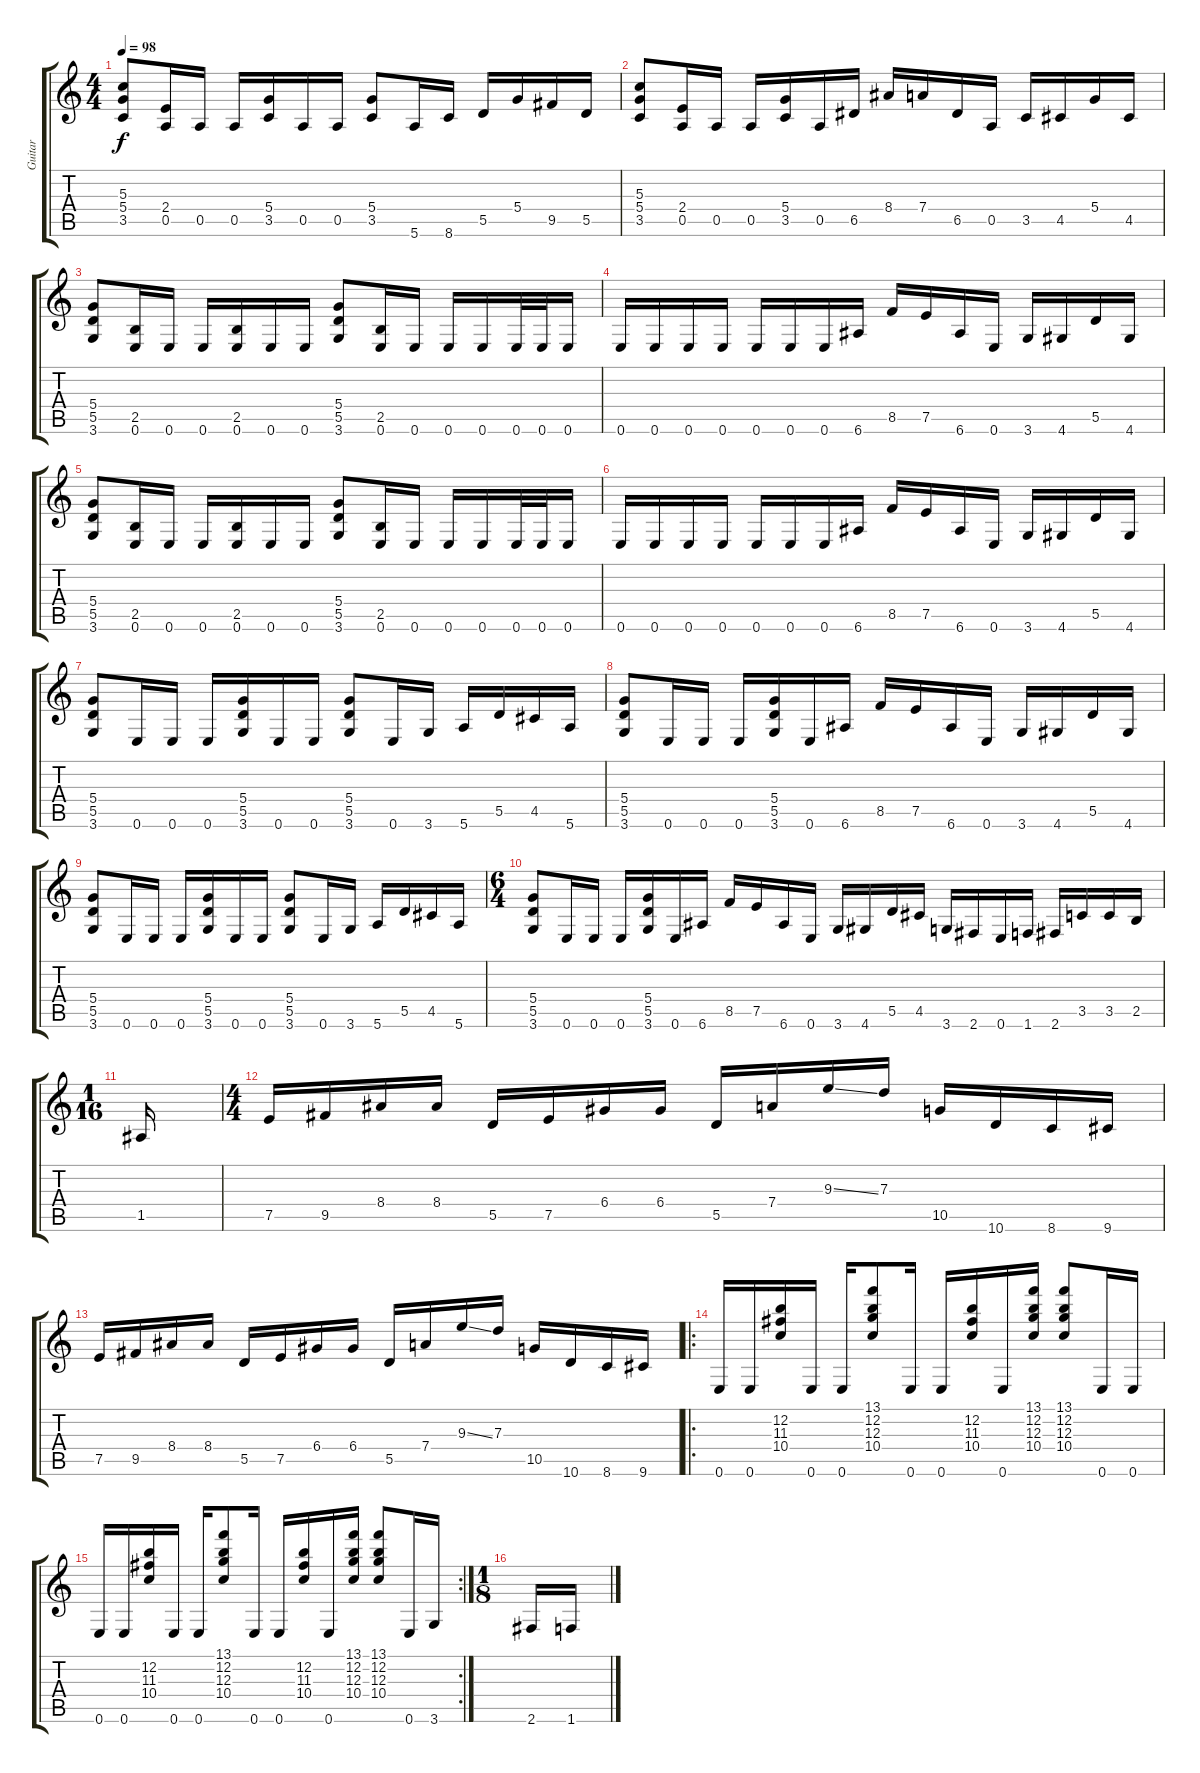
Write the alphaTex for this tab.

\track ("Guitar" "Guitar") {instrument distortionguitar}
\staff {score tabs}
\tuning (E4 B3 G3 D3 A2 E2) {hide}
\ts (4 4)
\tempo 98
\clef g2
\ks c
(5.3 5.4 3.5).8{dy f} (2.4 0.5).16 0.5.16 0.5.16 (5.4 3.5).16 0.5.16 0.5.16 (5.4 3.5).8 5.6.16 8.6.16 5.5.16 5.4.16 9.5.16 5.5.16 |
(5.3 5.4 3.5).8 (2.4 0.5).16 0.5.16 0.5.16 (5.4 3.5).16 0.5.16 6.5.16 8.4.16 7.4.16 6.5.16 0.5.16 3.5.16 4.5.16 5.4.16 4.5.16 |
(5.4 5.5 3.6).8 (2.5 0.6).16 0.6.16 0.6.16 (2.5 0.6).16 0.6.16 0.6.16 (5.4 5.5 3.6).8 (2.5 0.6).16 0.6.16 0.6.16 0.6.16 0.6.32 0.6.32 0.6.16 |
0.6.16 0.6.16 0.6.16 0.6.16 0.6.16 0.6.16 0.6.16 6.6.16 8.5.16 7.5.16 6.6.16 0.6.16 3.6.16 4.6.16 5.5.16 4.6.16 |
(5.4 5.5 3.6).8 (2.5 0.6).16 0.6.16 0.6.16 (2.5 0.6).16 0.6.16 0.6.16 (5.4 5.5 3.6).8 (2.5 0.6).16 0.6.16 0.6.16 0.6.16 0.6.32 0.6.32 0.6.16 |
0.6.16 0.6.16 0.6.16 0.6.16 0.6.16 0.6.16 0.6.16 6.6.16 8.5.16 7.5.16 6.6.16 0.6.16 3.6.16 4.6.16 5.5.16 4.6.16 |
(5.4 5.5 3.6).8 0.6.16 0.6.16 0.6.16 (5.4 5.5 3.6).16 0.6.16 0.6.16 (5.4 5.5 3.6).8 0.6.16 3.6.16 5.6.16 5.5.16 4.5.16 5.6.16 |
(5.4 5.5 3.6).8 0.6.16 0.6.16 0.6.16 (5.4 5.5 3.6).16 0.6.16 6.6.16 8.5.16 7.5.16 6.6.16 0.6.16 3.6.16 4.6.16 5.5.16 4.6.16 |
(5.4 5.5 3.6).8 0.6.16 0.6.16 0.6.16 (5.4 5.5 3.6).16 0.6.16 0.6.16 (5.4 5.5 3.6).8 0.6.16 3.6.16 5.6.16 5.5.16 4.5.16 5.6.16 |
\ts (6 4)
(5.4 5.5 3.6).8 0.6.16 0.6.16 0.6.16 (5.4 5.5 3.6).16 0.6.16 6.6.16 8.5.16 7.5.16 6.6.16 0.6.16 3.6.16 4.6.16 5.5.16 4.5.16 3.6.16 2.6.16 0.6.16 1.6.16 2.6.16 3.5.16 3.5.16 2.5.16 |
\ts (1 16)
1.5.16 |
\ts (4 4)
7.5.16 9.5.16 8.4.16 8.4.16 5.5.16 7.5.16 6.4.16 6.4.16 5.5.16 7.4.16 9.3{ss}.16 7.3.16 10.5.16 10.6.16 8.6.16 9.6.16 |
7.5.16 9.5.16 8.4.16 8.4.16 5.5.16 7.5.16 6.4.16 6.4.16 5.5.16 7.4.16 9.3{ss}.16 7.3.16 10.5.16 10.6.16 8.6.16 9.6.16 |
\ro
0.6.16 0.6.16 (12.2 11.3 10.4).16 0.6.16 0.6.16 (13.1 12.2 12.3 10.4).8 0.6.16 0.6.16 (12.2 11.3 10.4).16 0.6.16 (13.1 12.2 12.3 10.4).16 (13.1 12.2 12.3 10.4).8 0.6.16 0.6.16 |
\rc 2
0.6.16 0.6.16 (12.2 11.3 10.4).16 0.6.16 0.6.16 (13.1 12.2 12.3 10.4).8 0.6.16 0.6.16 (12.2 11.3 10.4).16 0.6.16 (13.1 12.2 12.3 10.4).16 (13.1 12.2 12.3 10.4).8 0.6.16 3.6.16 |
\ts (1 8)
2.6.16 1.6.16
